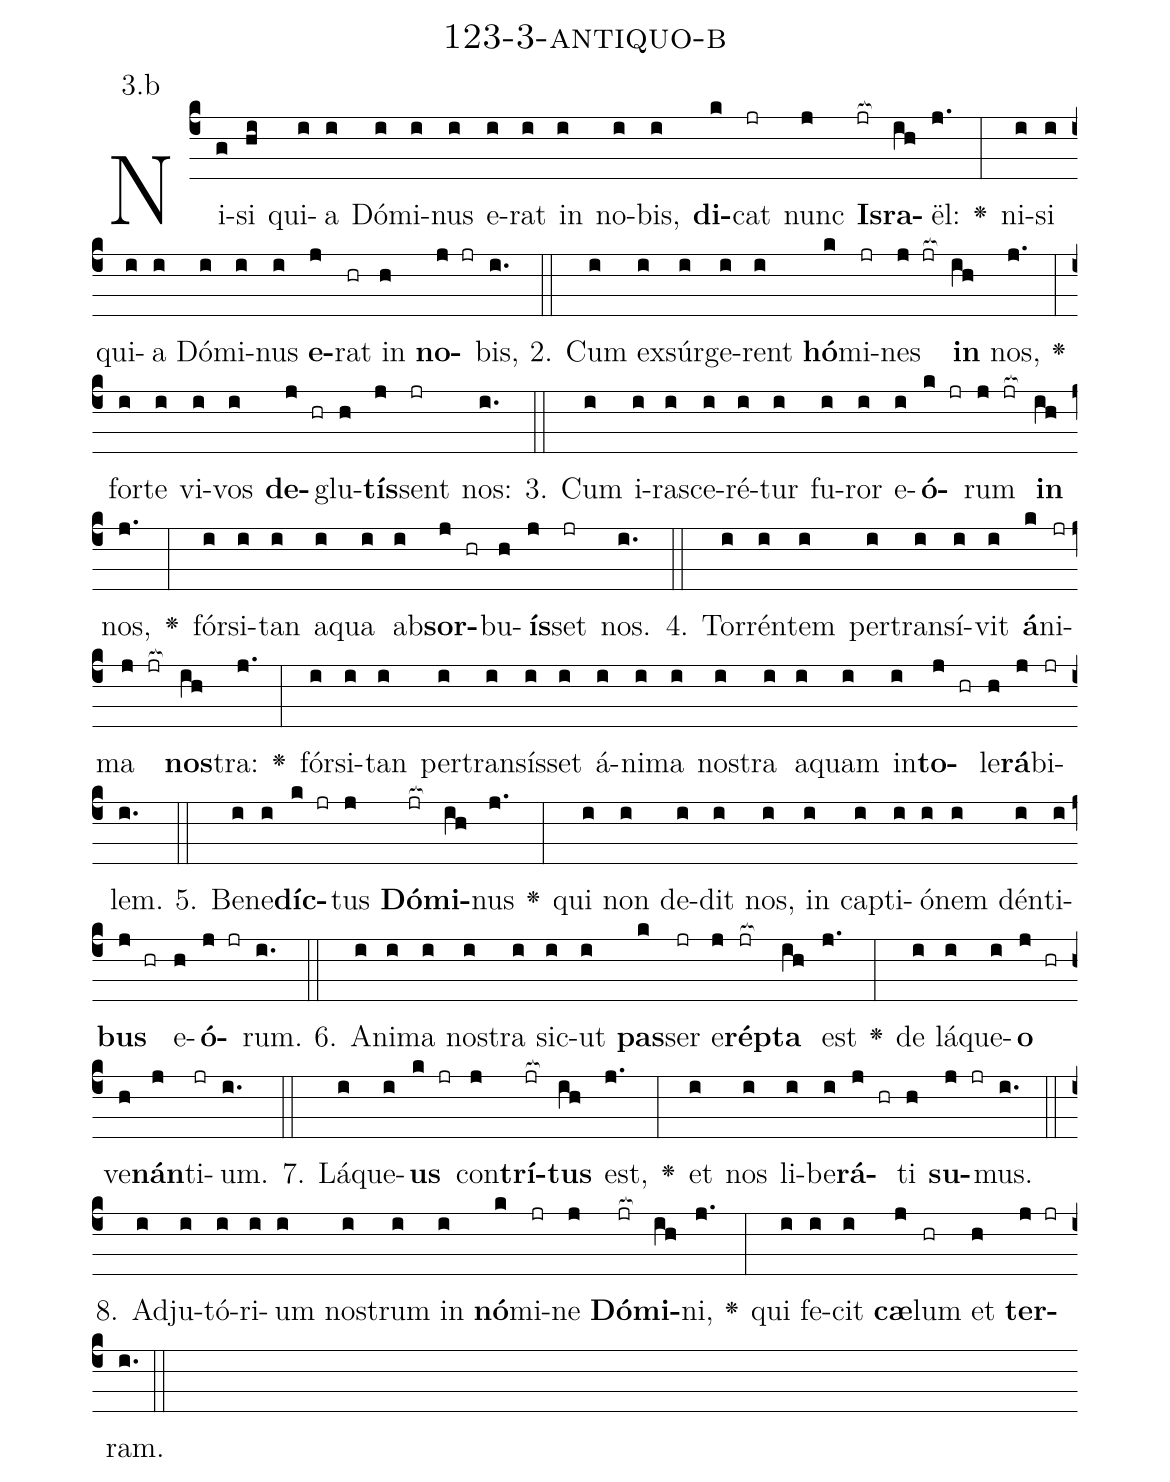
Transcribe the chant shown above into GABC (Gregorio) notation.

name: 123-3-antiquo-b;
annotation: 3.b;
%%
(c4)Ni(g)si(hi) qui(i)a(i) Dó(i)mi(i)nus(i) e(i)rat(i) in(i) no(i)bis,(i) <b>di</b>(k)cat(jr) nunc(j) <b>Is</b>(jr[ocb:1{])<b>ra</b>(ih[ocb:0}])ël:(j.) <v>\greheightstar</v>(:) ni(i)si(i) qui(i)a(i) Dó(i)mi(i)nus(i) <b>e</b>(j)rat(hr) in(h) <b>no</b>(j jr)bis,(i.) (::)
2. Cum(i) ex(i)súr(i)ge(i)rent(i) <b>hó</b>(k)mi(jr)nes(j jr[ocb:1{]) <b>in</b>(ih[ocb:0}]) nos,(j.) <v>\greheightstar</v>(:) for(i)te(i) vi(i)vos(i) <b>de</b>(j hr)glu(h)<b>tís</b>(j)sent(jr) nos:(i.) (::)
3. Cum(i) i(i)ra(i)sce(i)ré(i)tur(i) fu(i)ror(i) e(i)<b>ó</b>(k jr)rum(j jr[ocb:1{]) <b>in</b>(ih[ocb:0}]) nos,(j.) <v>\greheightstar</v>(:) fór(i)si(i)tan(i) a(i)qua(i) ab(i)<b>sor</b>(j hr)bu(h)<b>ís</b>(j)set(jr) nos.(i.) (::)
4. Tor(i)rén(i)tem(i) per(i)trans(i)í(i)vit(i) <b>á</b>(k)ni(jr)ma(j jr[ocb:1{]) <b>nos</b>(ih[ocb:0}])tra:(j.) <v>\greheightstar</v>(:) fór(i)si(i)tan(i) per(i)trans(i)ís(i)set(i) á(i)ni(i)ma(i) nos(i)tra(i) a(i)quam(i) in(i)<b>to</b>(j hr)le(h)<b>rá</b>(j)bi(jr)lem.(i.) (::)
5. Be(i)ne(i)<b>díc</b>(k jr)tus(j) <b>Dó</b>(jr[ocb:1{])<b>mi</b>(ih[ocb:0}])nus(j.) <v>\greheightstar</v>(:) qui(i) non(i) de(i)dit(i) nos,(i) in(i) cap(i)ti(i)ó(i)nem(i) dén(i)ti(i)<b>bus</b>(j hr) e(h)<b>ó</b>(j jr)rum.(i.) (::)
6. A(i)ni(i)ma(i) nos(i)tra(i) sic(i)ut(i) <b>pas</b>(k)ser(jr) e(j)<b>rép</b>(jr[ocb:1{])<b>ta</b>(ih[ocb:0}]) est(j.) <v>\greheightstar</v>(:) de(i) lá(i)que(i)<b>o</b>(j hr) ve(h)<b>nán</b>(j)ti(jr)um.(i.) (::)
7. Lá(i)que(i)<b>us</b>(k jr) con(j)<b>trí</b>(jr[ocb:1{])<b>tus</b>(ih[ocb:0}]) est,(j.) <v>\greheightstar</v>(:) et(i) nos(i) li(i)be(i)<b>rá</b>(j hr)ti(h) <b>su</b>(j jr)mus.(i.) (::)
8. Ad(i)ju(i)tó(i)ri(i)um(i) nos(i)trum(i) in(i) <b>nó</b>(k)mi(jr)ne(j) <b>Dó</b>(jr[ocb:1{])<b>mi</b>(ih[ocb:0}])ni,(j.) <v>\greheightstar</v>(:) qui(i) fe(i)cit(i) <b>cæ</b>(j)lum(hr) et(h) <b>ter</b>(j jr)ram.(i.) (::)
